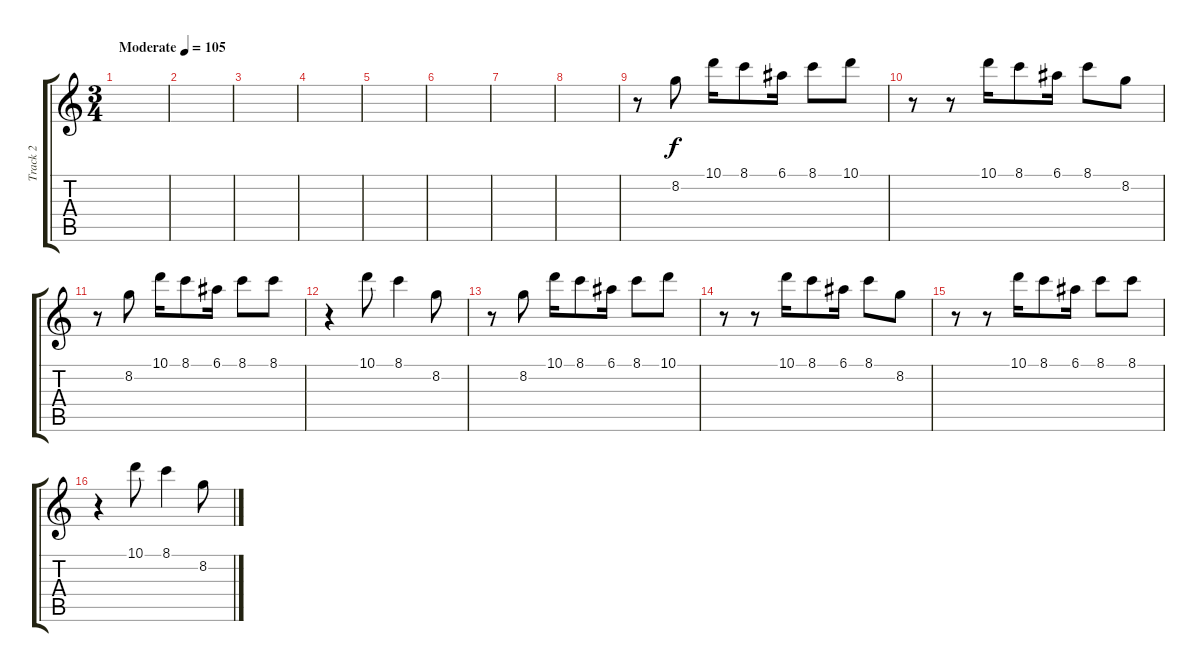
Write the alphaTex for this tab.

\track ("Track 2" "Track 2") {instrument acousticguitarsteel}
\staff {score tabs}
\tuning (E4 B3 G3 D3 A2 E2) {hide}
\ts (3 4)
\tempo (105 "Moderate")
\clef g2
\ks c
|
|
|
|
|
|
|
|
r.8 8.2.8 10.1.16 8.1.8 6.1.16 8.1.8 10.1.8 |
r.8 r.8 10.1.16 8.1.8 6.1.16 8.1.8 8.2.8 |
r.8 8.2.8 10.1.16 8.1.8 6.1.16 8.1.8 8.1.8 |
r.4 10.1.8 8.1.4 8.2.8 |
r.8 8.2.8 10.1.16 8.1.8 6.1.16 8.1.8 10.1.8 |
r.8 r.8 10.1.16 8.1.8 6.1.16 8.1.8 8.2.8 |
r.8 r.8 10.1.16 8.1.8 6.1.16 8.1.8 8.1.8 |
r.4 10.1.8 8.1.4 8.2.8
